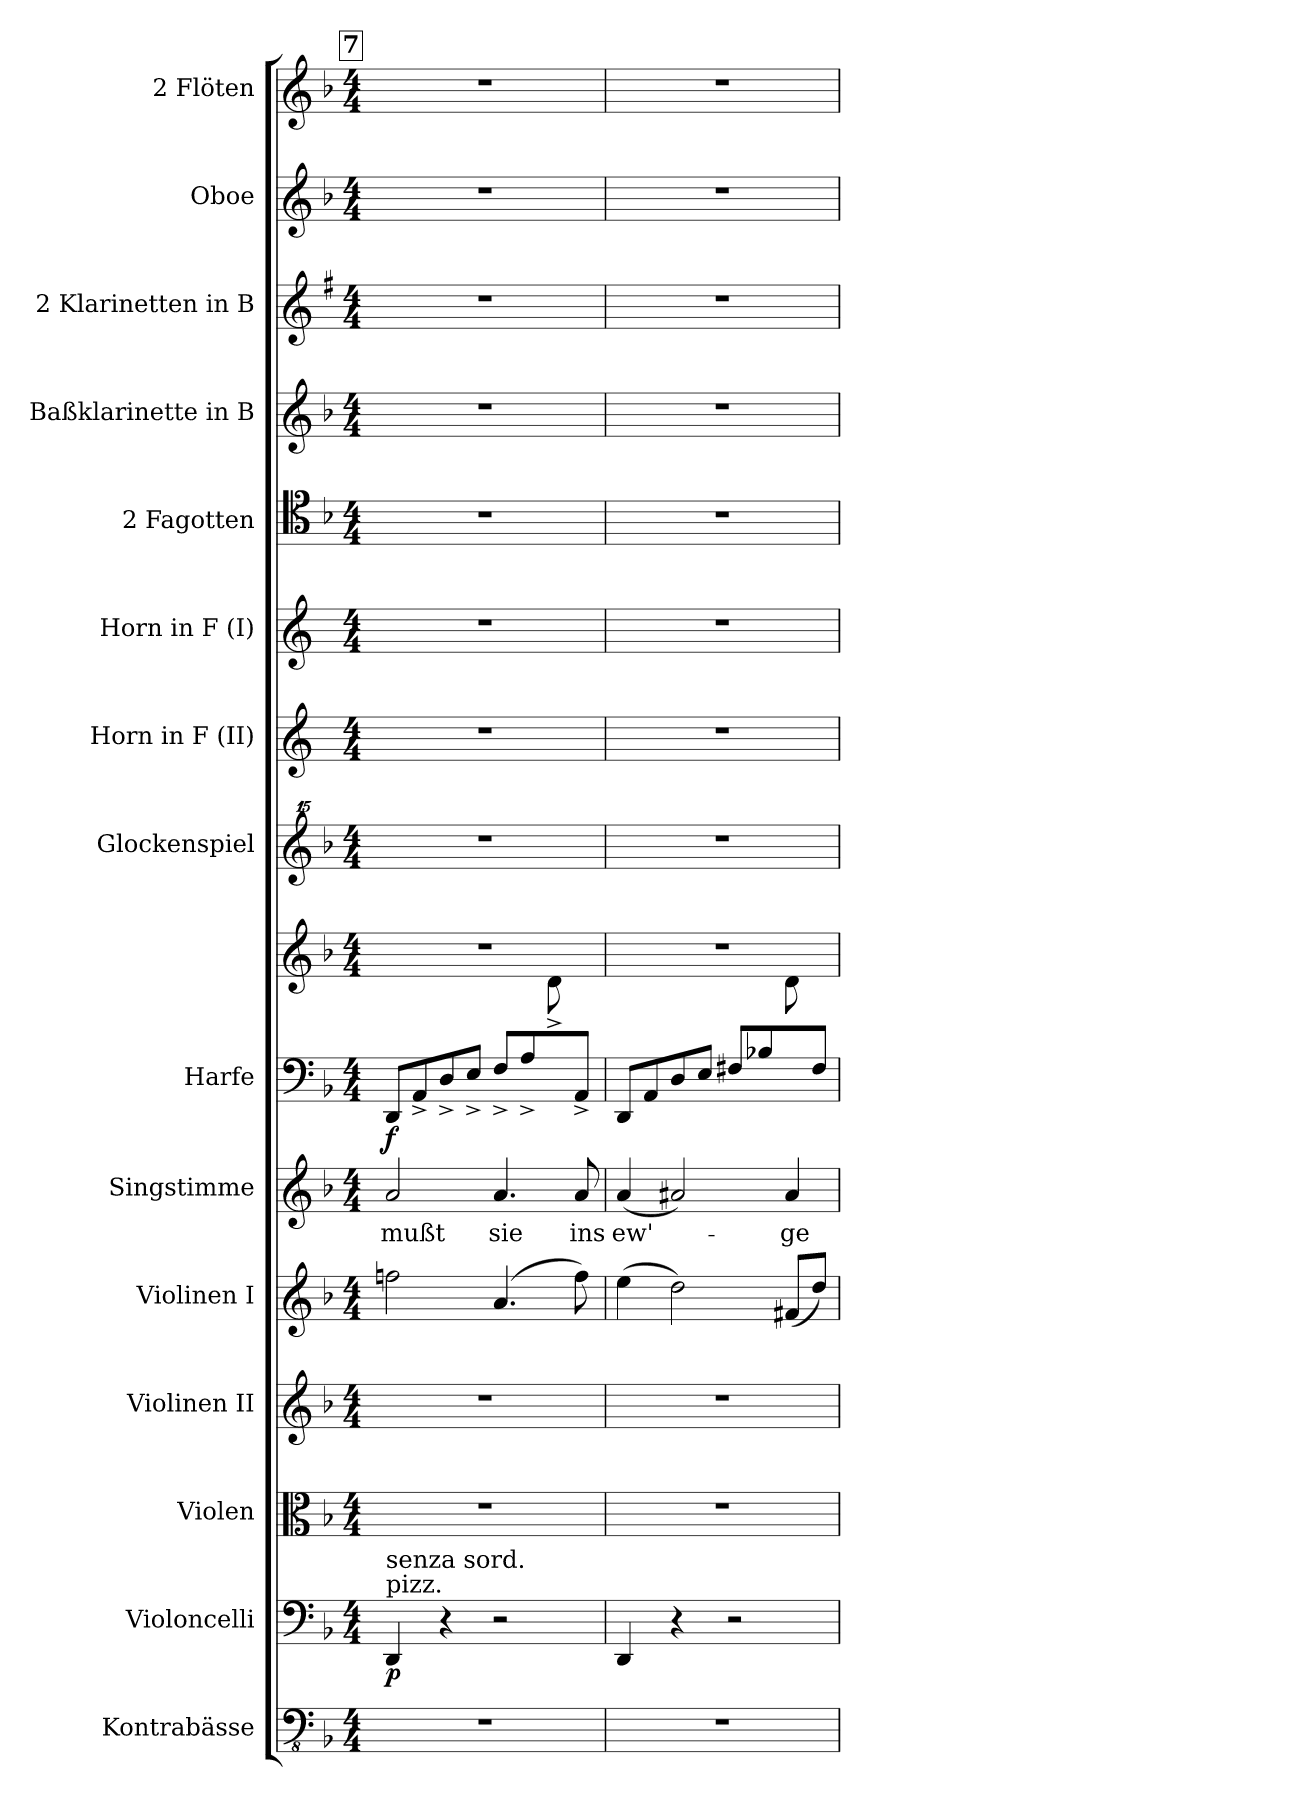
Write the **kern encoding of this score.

**kern	**kern	**dynam	**kern	**kern	**kern	**kern	**text	**kern	**kern	**dynam	**kern	**kern	**kern	**kern	**kern	**kern	**kern	**kern
*part15	*part14	*part14	*part13	*part12	*part11	*part10	*part10	*part9	*part9	*part9	*part8	*part7	*part6	*part5	*part4	*part3	*part2	*part1
*staff16	*staff15	*staff15	*staff14	*staff13	*staff12	*staff11	*staff11	*staff10	*staff9	*staff9/10	*staff8	*staff7	*staff6	*staff5	*staff4	*staff3	*staff2	*staff1
*I"Kontrabässe	*I"Violoncelli	*	*I"Violen	*I"Violinen II	*I"Violinen I	*I"Singstimme	*	*I"Harfe	*	*	*I"Glockenspiel	*I"Horn in F (II)	*I"Horn in F (I)	*I"2 Fagotten	*I"Baßklarinette in B	*I"2 Klarinetten in B	*I"Oboe	*I"2 Flöten
*I'Kb.	*I'Vc.	*	*	*I'Vl. II	*I'Vl. I	*I'Singst.	*	*I'Hf.	*	*	*I'Glk.	*I'Hr. II	*I'Hr. I	*I'Fg.	*I'Bklar. (B)	*I'Klar. (B)	*I'Ob.	*I'Fl.
*clefFv4	*clefF4	*	*clefC3	*clefG2	*clefG2	*clefG2	*	*clefF4	*clefG2	*	*clefG^^2	*clefG2	*clefG2	*clefC4	*clefG2	*clefG2	*clefG2	*clefG2
*	*	*	*	*	*	*	*	*	*	*	*	*ITrd4c7	*ITrd4c7	*	*ITrd8c14	*ITrd1c2	*	*
*k[b-]	*k[b-]	*	*k[b-]	*k[b-]	*k[b-]	*k[b-]	*	*k[b-]	*k[b-]	*	*k[b-]	*k[b-]	*k[b-]	*k[b-]	*k[b-]	*k[b-]	*k[b-]	*k[b-]
*M4/4	*M4/4	*	*M4/4	*M4/4	*M4/4	*M4/4	*	*M4/4	*M4/4	*	*M4/4	*M4/4	*M4/4	*M4/4	*M4/4	*M4/4	*M4/4	*M4/4
!!LO:REH:place=s1:a:B:fs=14:t=7
=52	=52	=52	=52	=52	=52	=52	=52	=52	=52	=52	=52	=52	=52	=52	=52	=52	=52	=52
*	*	*	*	*	*	*	*	*	*^	*	*	*	*	*	*	*	*	*
!	!LO:TX:a:t=pizz.	!	!	!	!	!	!	!	!	!	!	!	!	!	!	!	!	!	!
!	!LO:TX:a:t=senza sord.	!	!	!	!	!	!	!	!	!	!	!	!	!	!	!	!	!	!
!	!	!LO:DY:b	!	!	!	!	!	!	!	!	!LO:DY:b=2	!	!	!	!	!	!	!	!
1r	4DD/	p	1r	1r	2ffn\	2a/	mußt	8DD/L	1r	2.ryy	f	1r	1r	1r	1r	1r	1r	1r	1r
.	.	.	.	.	.	.	.	8AA^/	.	.	.	.	.	.	.	.	.	.	.
.	4r	.	.	.	.	.	.	8D^/	.	.	.	.	.	.	.	.	.	.	.
.	.	.	.	.	.	.	.	8E^/J	.	.	.	.	.	.	.	.	.	.	.
.	2r	.	.	.	(4.a/	4.a/	sie	8F^/L	.	.	.	.	.	.	.	.	.	.	.
.	.	.	.	.	.	.	.	8A^/	.	.	.	.	.	.	.	.	.	.	.
.	.	.	.	.	.	.	.	8ryy	.	8d^\	.	.	.	.	.	.	.	.	.
.	.	.	.	.	8ff\)	8a/	ins	8AA^/J	.	8ryy	.	.	.	.	.	.	.	.	.
=53	=53	=53	=53	=53	=53	=53	=53	=53	=53	=53	=53	=53	=53	=53	=53	=53	=53	=53	=53
1r	4DD/	.	1r	1r	(4ee\	(4a/	ew'-	8DD/L	1r	2.ryy	.	1r	1r	1r	1r	1r	1r	1r	1r
.	.	.	.	.	.	.	.	8AA/	.	.	.	.	.	.	.	.	.	.	.
.	4r	.	.	.	2dd\)	2a#X/)	.	8D/	.	.	.	.	.	.	.	.	.	.	.
.	.	.	.	.	.	.	.	8E/J	.	.	.	.	.	.	.	.	.	.	.
.	2r	.	.	.	.	.	.	8F#X/L	.	.	.	.	.	.	.	.	.	.	.
.	.	.	.	.	.	.	.	8B-X/	.	.	.	.	.	.	.	.	.	.	.
.	.	.	.	.	(8f#X/L	4a#/	-ge	8ryy	.	8d\	.	.	.	.	.	.	.	.	.
.	.	.	.	.	8dd/J)	.	.	8F#/J	.	8ryy	.	.	.	.	.	.	.	.	.
*	*	*	*	*	*	*	*	*	*v	*v	*	*	*	*	*	*	*	*	*
=	=	=	=	=	=	=	=	=	=	=	=	=	=	=	=	=	=	=
*-	*-	*-	*-	*-	*-	*-	*-	*-	*-	*-	*-	*-	*-	*-	*-	*-	*-	*-
